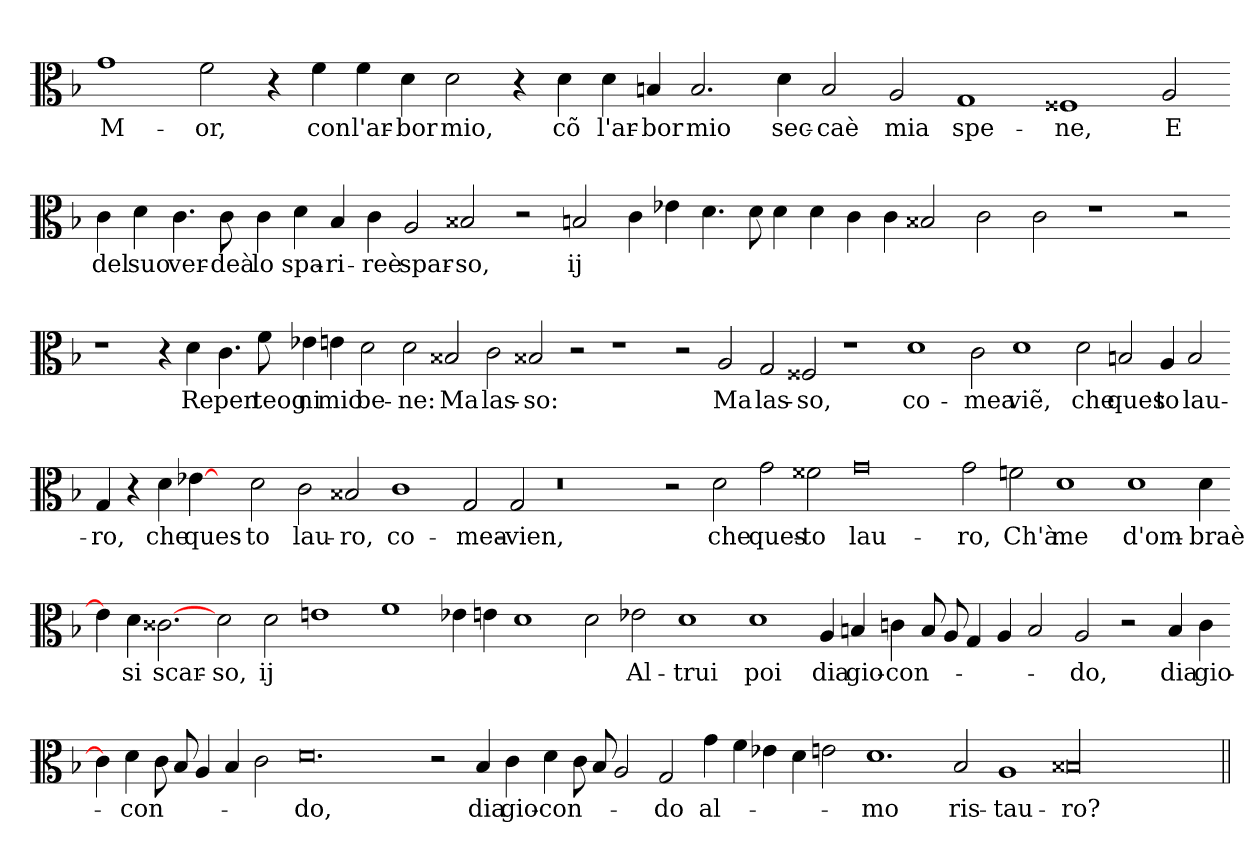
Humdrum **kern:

**kern	**text
*part1	*part1
*staff1	*staff1
*clefC3	*
*k[b-]	*
=	=
1g	M-
2f	or,
4r	.
4f	con
4f	l'ar-
4d	bor
2d	mio,
4r	.
4d	cõ
4d	l'ar-
4B	bor
2.B	mio
4d	sec-
2B	caè
2A	mia
1G	spe-
1F##X	ne,
2A	E
=-	=-
4c	del
4d	suo
4.c	ver-
8c	deà
4c	lo
4d	spa-
4B	ri-
4c	reè
2A	spar-
2B##X	so,
2r	.
2B	ij
4c	.
4e-X	.
4.d	.
8d	.
4d	.
4d	.
4c	.
4c	.
2B##X	.
2c	.
2c	.
1r	.
2r	.
=-	=-
1r	.
4r	.
4d	Re-
4.c	pen-
8f	teog-
4e-X	ni
4e	mio
2d	be-
2d	ne:
2B##X	Ma
2c	las-
2B##X	so:
2r	.
1r	.
2r	.
2A	Ma
2G	las-
2F##X	so,
1r	.
1d	co-
2c	mea-
1d	viẽ,
2d	che
2B	ques-
4A	to
2B	lau-
=-	=-
4G	ro,
4r	.
4d	che
[4e-X	ques-
4ryy	.
2d	to
2c	lau-
2B##X	ro,
1c	co-
2G	mea-
2G	vien,
0r	.
2r	.
2d	che
2g	ques-
2f##X	to
0g	lau-
2g	ro,
2f	Ch'à
1d	me
1d	d'om-
4d	braè
=-	=-
4e-]	.
4d	si
[2.c##X	scar-
2d	so,
2d	ij
1e	.
1f	.
4e-X	.
4e	.
1d	.
2d	.
2e-X	Al-
1d	trui
1d	poi
4A	dia
4B	gio-
4c	con-
8B	.
8A	.
4G	.
4A	.
2B	.
2A	do,
2r	.
4B	dia
4c	gio-
=-	=-
4c##]	.
4d	con-
8c	.
8B	.
4A	.
4B	.
2c	.
0.d	do,
2r	.
4B	dia
4c	gio-
4d	con-
8c	.
8B	.
2A	.
2G	do
4g	al-
4f	.
4e-X	.
4d	.
2e	.
1.d	mo
2B	ris-
1A	tau-
00B##X/	ro?
=||	=||
*-	*-
